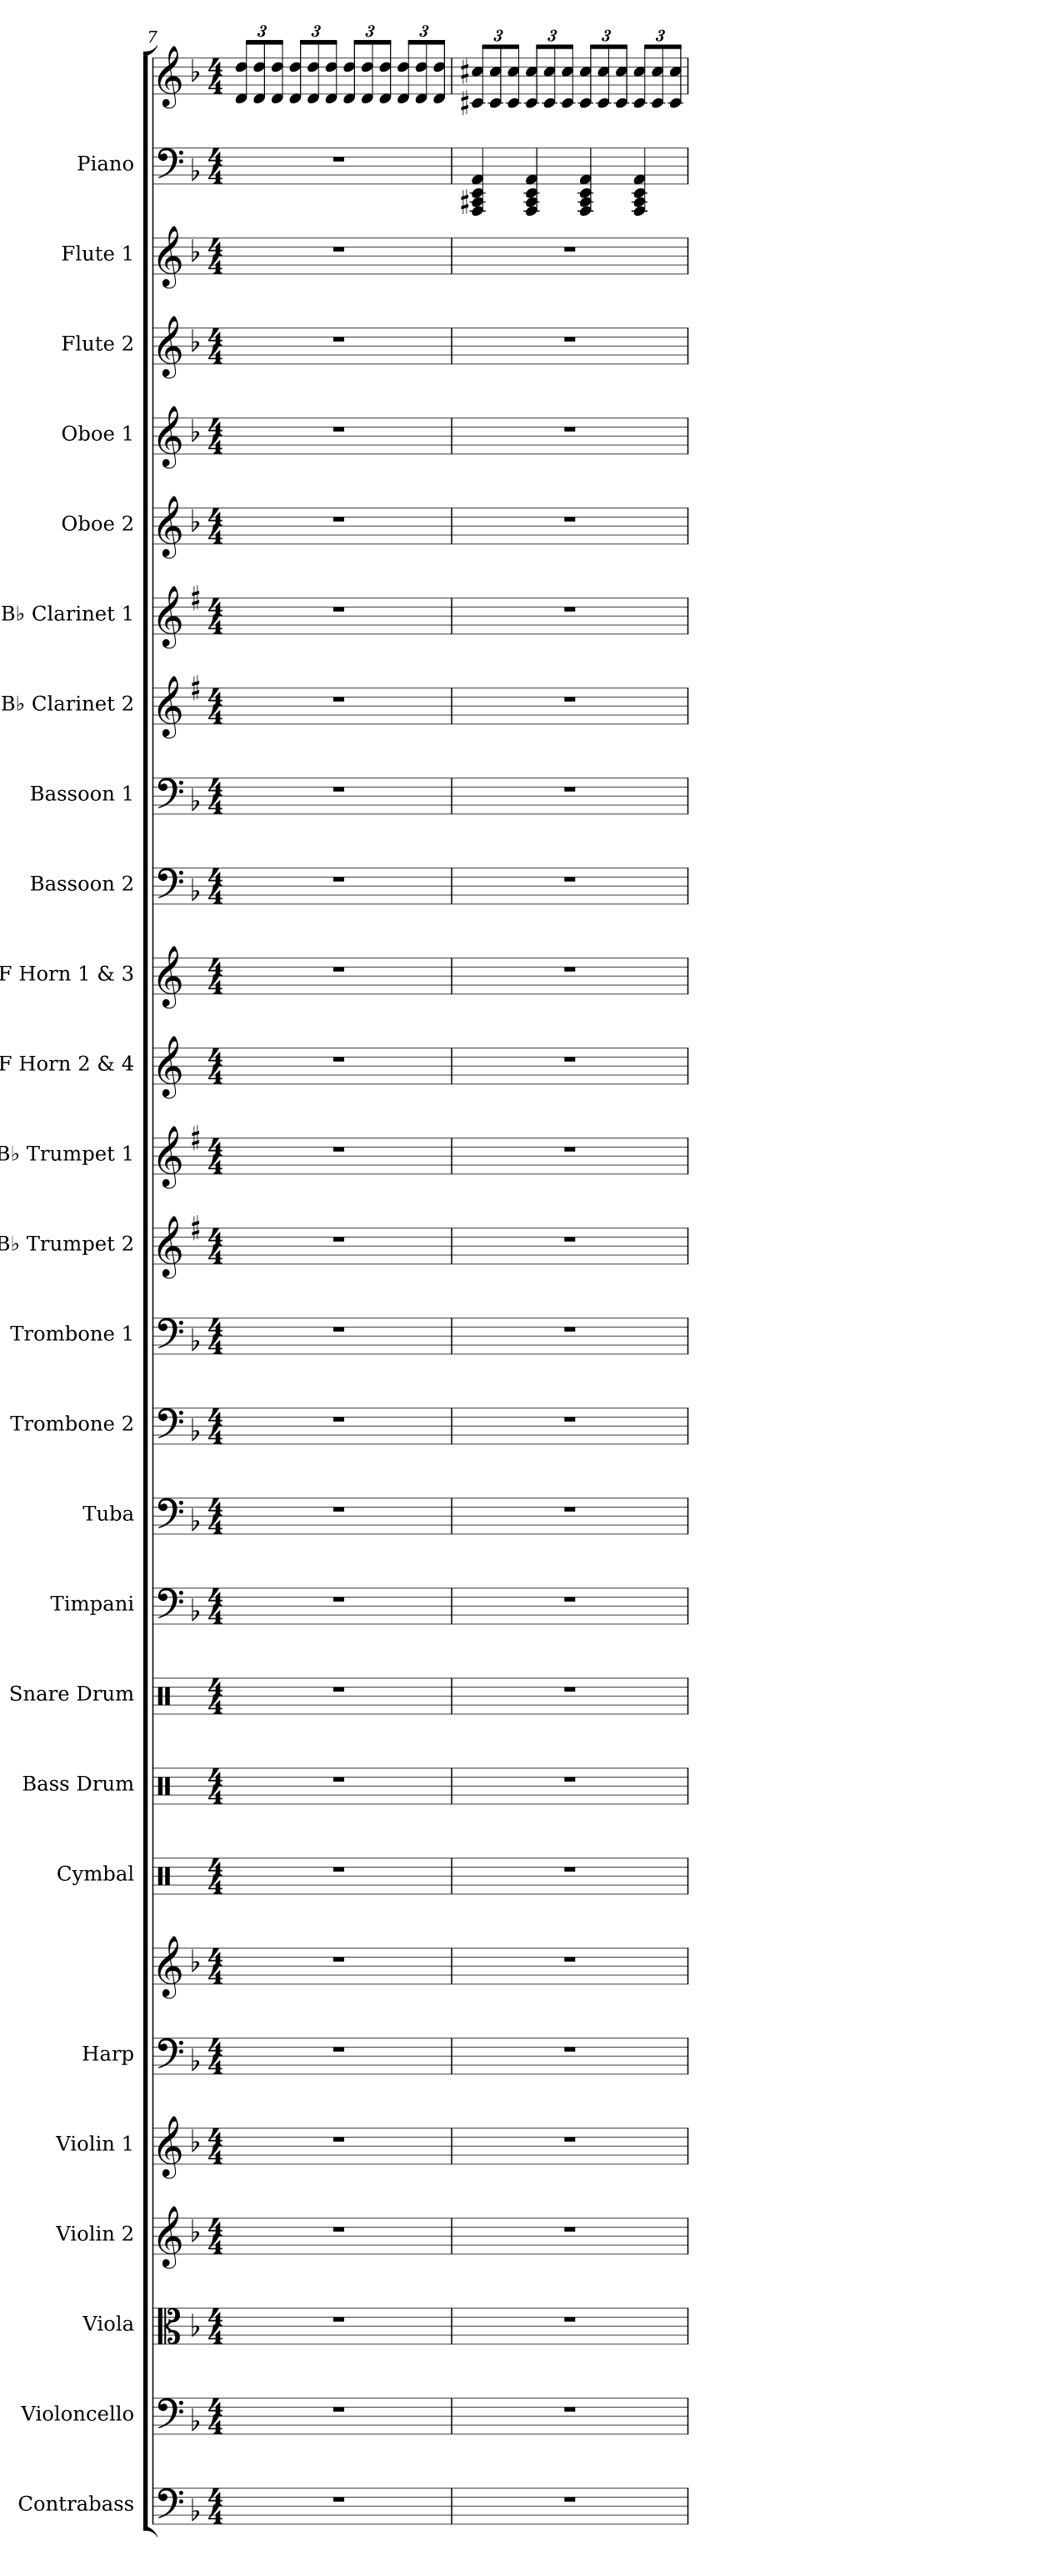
**kern	**kern	**kern	**kern	**kern	**kern	**kern	**kern	**kern	**kern	**kern	**kern	**kern	**kern	**kern	**kern	**kern	**kern	**kern	**kern	**kern	**kern	**kern	**kern	**kern	**kern	**kern	**kern
*part26	*part25	*part24	*part23	*part22	*part21	*part21	*part20	*part19	*part18	*part17	*part16	*part15	*part14	*part13	*part12	*part11	*part10	*part9	*part8	*part7	*part6	*part5	*part4	*part3	*part2	*part1	*part1
*staff28	*staff27	*staff26	*staff25	*staff24	*staff23	*staff22	*staff21	*staff20	*staff19	*staff18	*staff17	*staff16	*staff15	*staff14	*staff13	*staff12	*staff11	*staff10	*staff9	*staff8	*staff7	*staff6	*staff5	*staff4	*staff3	*staff2	*staff1
*I"Contrabass	*I"Violoncello	*I"Viola	*I"Violin 2	*I"Violin 1	*I"Harp	*	*I"Cymbal	*I"Bass Drum	*I"Snare Drum	*I"Timpani	*I"Tuba	*I"Trombone 2	*I"Trombone 1	*I"B♭ Trumpet 2	*I"B♭ Trumpet 1	*I"F Horn 2 &amp; 4	*I"F Horn 1 &amp; 3	*I"Bassoon 2	*I"Bassoon 1	*I"B♭ Clarinet 2	*I"B♭ Clarinet 1	*I"Oboe 2	*I"Oboe 1	*I"Flute 2	*I"Flute 1	*I"Piano	*
*I'Cb.	*I'Vc.	*I'Vla.	*I'Vln. 2	*I'Vln. 1	*I'Hrp.	*	*I'Cym.	*I'B. Dr.	*I'Sn. Dr.	*I'Timp.	*I'Tba.	*I'Tbn. 2	*I'Tbn. 1	*I'B♭ Tpt. 2	*I'B♭ Tpt. 1	*I'F Hn. 2 4	*I'F Hn. 1 3	*I'Bsn. 2	*I'Bsn. 1	*I'B♭ Cl. 2	*I'B♭ Cl. 1	*I'Ob. 2	*I'Ob. 1	*I'Fl. 2	*I'Fl. 1	*I'Pno.	*
!!LO:PB:g=z
*clefF4	*clefF4	*clefC3	*clefG2	*clefG2	*clefF4	*clefG2	*clefX	*clefX	*clefX	*clefF4	*clefF4	*clefF4	*clefF4	*clefG2	*clefG2	*clefG2	*clefG2	*clefF4	*clefF4	*clefG2	*clefG2	*clefG2	*clefG2	*clefG2	*clefG2	*clefF4	*clefG2
*ITrd7c12	*	*	*	*	*	*	*	*	*	*	*	*	*	*ITrd1c2	*ITrd1c2	*ITrd4c7	*ITrd4c7	*	*	*ITrd1c2	*ITrd1c2	*	*	*	*	*	*
*k[b-]	*k[b-]	*k[b-]	*k[b-]	*k[b-]	*k[b-]	*k[b-]	*k[]	*k[]	*k[]	*k[b-]	*k[b-]	*k[b-]	*k[b-]	*k[b-]	*k[b-]	*k[b-]	*k[b-]	*k[b-]	*k[b-]	*k[b-]	*k[b-]	*k[b-]	*k[b-]	*k[b-]	*k[b-]	*k[b-]	*k[b-]
*M4/4	*M4/4	*M4/4	*M4/4	*M4/4	*M4/4	*M4/4	*M4/4	*M4/4	*M4/4	*M4/4	*M4/4	*M4/4	*M4/4	*M4/4	*M4/4	*M4/4	*M4/4	*M4/4	*M4/4	*M4/4	*M4/4	*M4/4	*M4/4	*M4/4	*M4/4	*M4/4	*M4/4
*	*	*	*	*	*	*	*	*	*	*	*	*	*	*	*	*	*	*	*	*	*	*	*	*	*	*	*Xbrackettup
=7	=7	=7	=7	=7	=7	=7	=7	=7	=7	=7	=7	=7	=7	=7	=7	=7	=7	=7	=7	=7	=7	=7	=7	=7	=7	=7	=7
1r	1r	1r	1r	1r	1r	1r	1r	1r	1r	1r	1r	1r	1r	1r	1r	1r	1r	1r	1r	1r	1r	1r	1r	1r	1r	1r	12d/ 12dd/L
.	.	.	.	.	.	.	.	.	.	.	.	.	.	.	.	.	.	.	.	.	.	.	.	.	.	.	12d/ 12dd/
.	.	.	.	.	.	.	.	.	.	.	.	.	.	.	.	.	.	.	.	.	.	.	.	.	.	.	12d/ 12dd/J
.	.	.	.	.	.	.	.	.	.	.	.	.	.	.	.	.	.	.	.	.	.	.	.	.	.	.	12d/ 12dd/L
.	.	.	.	.	.	.	.	.	.	.	.	.	.	.	.	.	.	.	.	.	.	.	.	.	.	.	12d/ 12dd/
.	.	.	.	.	.	.	.	.	.	.	.	.	.	.	.	.	.	.	.	.	.	.	.	.	.	.	12d/ 12dd/J
.	.	.	.	.	.	.	.	.	.	.	.	.	.	.	.	.	.	.	.	.	.	.	.	.	.	.	12d/ 12dd/L
.	.	.	.	.	.	.	.	.	.	.	.	.	.	.	.	.	.	.	.	.	.	.	.	.	.	.	12d/ 12dd/
.	.	.	.	.	.	.	.	.	.	.	.	.	.	.	.	.	.	.	.	.	.	.	.	.	.	.	12d/ 12dd/J
.	.	.	.	.	.	.	.	.	.	.	.	.	.	.	.	.	.	.	.	.	.	.	.	.	.	.	12d/ 12dd/L
.	.	.	.	.	.	.	.	.	.	.	.	.	.	.	.	.	.	.	.	.	.	.	.	.	.	.	12d/ 12dd/
.	.	.	.	.	.	.	.	.	.	.	.	.	.	.	.	.	.	.	.	.	.	.	.	.	.	.	12d/ 12dd/J
=8	=8	=8	=8	=8	=8	=8	=8	=8	=8	=8	=8	=8	=8	=8	=8	=8	=8	=8	=8	=8	=8	=8	=8	=8	=8	=8	=8
1r	1r	1r	1r	1r	1r	1r	1r	1r	1r	1r	1r	1r	1r	1r	1r	1r	1r	1r	1r	1r	1r	1r	1r	1r	1r	4AAA/ 4CC#X/ 4EE/ 4AA/	12c#X/ 12cc#X/L
.	.	.	.	.	.	.	.	.	.	.	.	.	.	.	.	.	.	.	.	.	.	.	.	.	.	.	12c#/ 12cc#/
.	.	.	.	.	.	.	.	.	.	.	.	.	.	.	.	.	.	.	.	.	.	.	.	.	.	.	12c#/ 12cc#/J
.	.	.	.	.	.	.	.	.	.	.	.	.	.	.	.	.	.	.	.	.	.	.	.	.	.	4AAA/ 4CC#/ 4EE/ 4AA/	12c#/ 12cc#/L
.	.	.	.	.	.	.	.	.	.	.	.	.	.	.	.	.	.	.	.	.	.	.	.	.	.	.	12c#/ 12cc#/
.	.	.	.	.	.	.	.	.	.	.	.	.	.	.	.	.	.	.	.	.	.	.	.	.	.	.	12c#/ 12cc#/J
.	.	.	.	.	.	.	.	.	.	.	.	.	.	.	.	.	.	.	.	.	.	.	.	.	.	4AAA/ 4CC#/ 4EE/ 4AA/	12c#/ 12cc#/L
.	.	.	.	.	.	.	.	.	.	.	.	.	.	.	.	.	.	.	.	.	.	.	.	.	.	.	12c#/ 12cc#/
.	.	.	.	.	.	.	.	.	.	.	.	.	.	.	.	.	.	.	.	.	.	.	.	.	.	.	12c#/ 12cc#/J
.	.	.	.	.	.	.	.	.	.	.	.	.	.	.	.	.	.	.	.	.	.	.	.	.	.	4AAA/ 4CC#/ 4EE/ 4AA/	12c#/ 12cc#/L
.	.	.	.	.	.	.	.	.	.	.	.	.	.	.	.	.	.	.	.	.	.	.	.	.	.	.	12c#/ 12cc#/
.	.	.	.	.	.	.	.	.	.	.	.	.	.	.	.	.	.	.	.	.	.	.	.	.	.	.	12c#/ 12cc#/J
=	=	=	=	=	=	=	=	=	=	=	=	=	=	=	=	=	=	=	=	=	=	=	=	=	=	=	=
*-	*-	*-	*-	*-	*-	*-	*-	*-	*-	*-	*-	*-	*-	*-	*-	*-	*-	*-	*-	*-	*-	*-	*-	*-	*-	*-	*-
